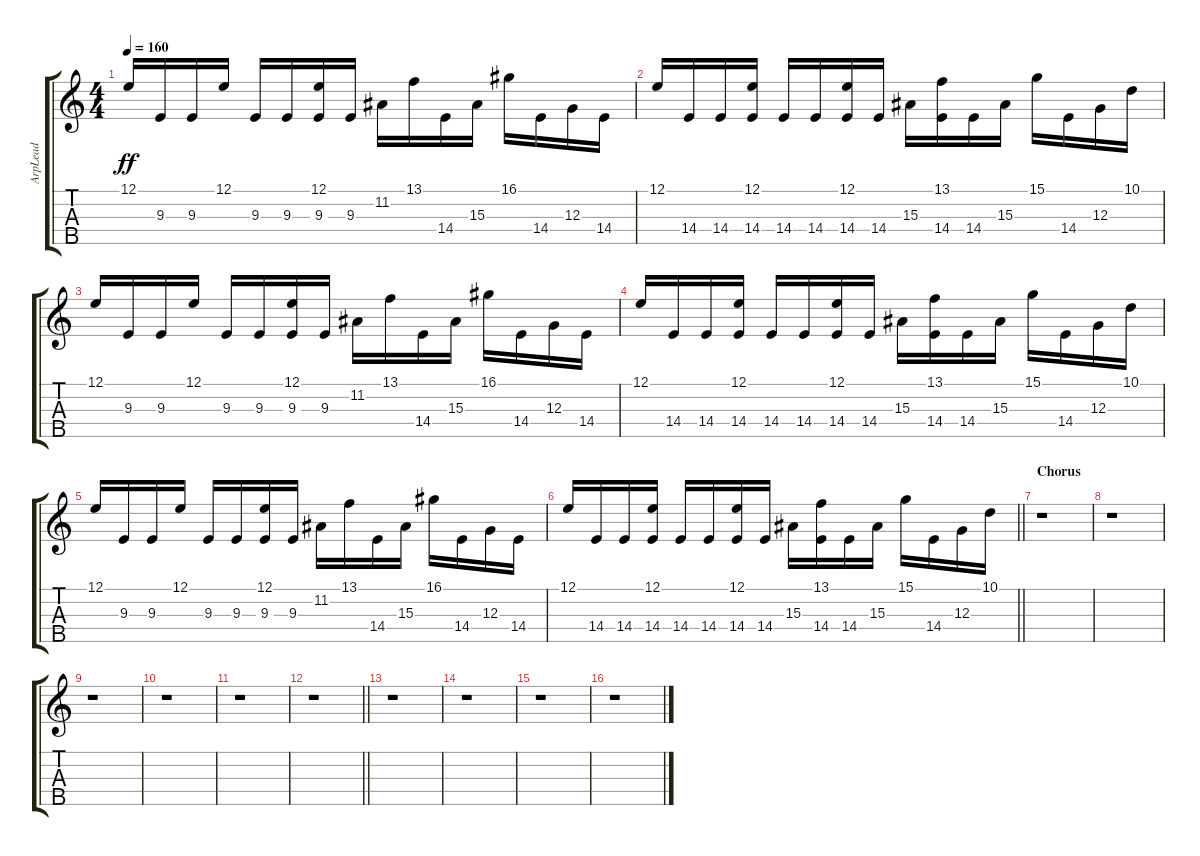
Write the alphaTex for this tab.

\track ("ArpLead" "ArpLead") {instrument lead5charang}
\staff {score tabs}
\tuning (E4 B3 G3 D3 A2) {hide}
\ts (4 4)
\tempo 160
\clef g2
\ks c
12.1.16{dy ff} 9.3.16 9.3.16 12.1.16 9.3.16 9.3.16 (12.1 9.3).16 9.3.16 11.2.16 13.1.16 14.4.16 15.3.16 16.1.16 14.4.16 12.3.16 14.4.16 |
12.1.16 14.4.16 14.4.16 (12.1 14.4).16 14.4.16 14.4.16 (12.1 14.4).16 14.4.16 15.3.16 (13.1 14.4).16 14.4.16 15.3.16 15.1.16 14.4.16 12.3.16 10.1.16 |
12.1.16 9.3.16 9.3.16 12.1.16 9.3.16 9.3.16 (12.1 9.3).16 9.3.16 11.2.16 13.1.16 14.4.16 15.3.16 16.1.16 14.4.16 12.3.16 14.4.16 |
12.1.16 14.4.16 14.4.16 (12.1 14.4).16 14.4.16 14.4.16 (12.1 14.4).16 14.4.16 15.3.16 (13.1 14.4).16 14.4.16 15.3.16 15.1.16 14.4.16 12.3.16 10.1.16 |
12.1.16 9.3.16 9.3.16 12.1.16 9.3.16 9.3.16 (12.1 9.3).16 9.3.16 11.2.16 13.1.16 14.4.16 15.3.16 16.1.16 14.4.16 12.3.16 14.4.16 |
\barLineRight lightlight
12.1.16 14.4.16 14.4.16 (12.1 14.4).16 14.4.16 14.4.16 (12.1 14.4).16 14.4.16 15.3.16 (13.1 14.4).16 14.4.16 15.3.16 15.1.16 14.4.16 12.3.16 10.1.16 |
\section ("" "Chorus")
r.1 |
r.1 |
r.1 |
r.1 |
r.1 |
\barLineRight lightlight
r.1 |
r.1 |
r.1 |
r.1 |
r.1
